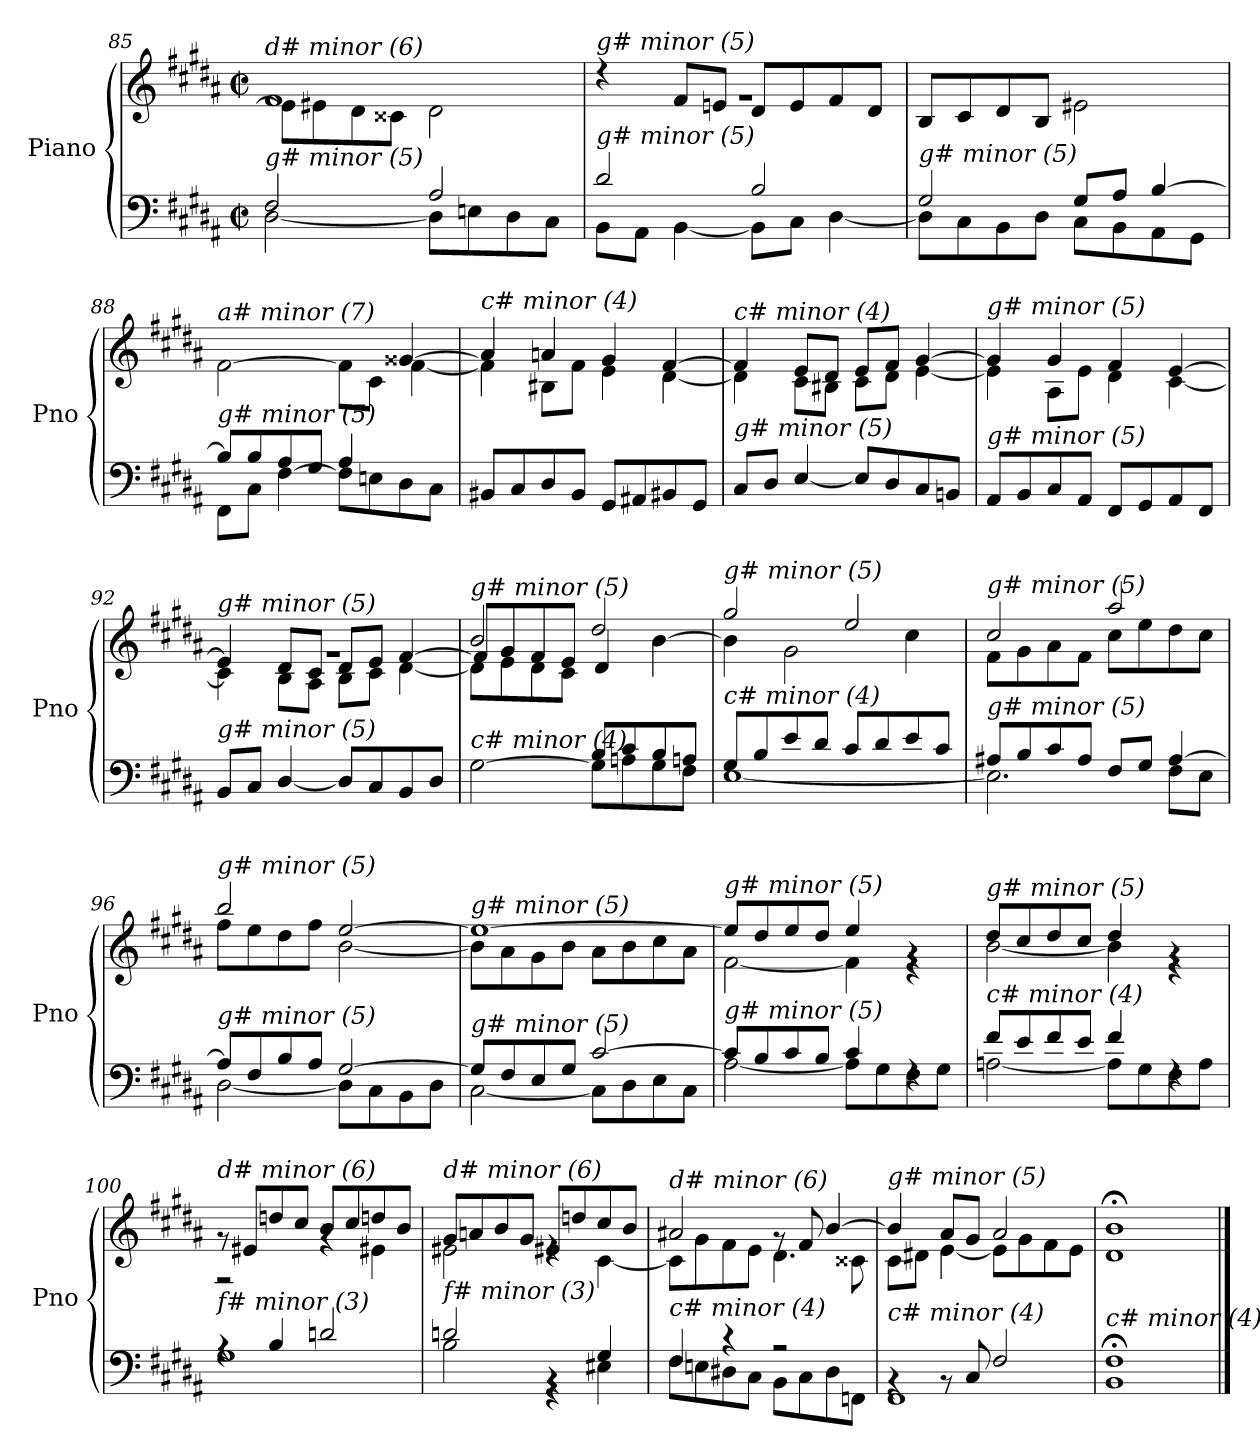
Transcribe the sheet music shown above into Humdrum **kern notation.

**kern	**kern
*part1	*part1
*staff2	*staff1
*I"Piano	*
*I'Pno	*
*clefF4	*clefG2
*k[f#c#g#d#a#]	*k[f#c#g#d#a#]
*M2/2	*M2/2
*met(c|)	*met(c|)
=85	=85
*^	*^
!	!	!LO:TX:i:t=d# minor (6)	!
!LO:TX:i:t=g# minor (5)	!	!	!
2F#/	[2D#\	1f#	8e#\L]
.	.	.	8e#X\
.	.	.	8d#\
.	.	.	8c##Xi\J
2A#/	8D#\L]	.	2d#\
.	8En\	.	.
.	8D#\	.	.
.	8C#\J	.	.
=86	=86	=86	=86
!	!	!LO:TX:i:t=g# minor (5)	!
!LO:TX:i:t=g# minor (5)	!	!	!
2d#/	8BB\L	1rg	4rdd
.	8AA#\J	.	.
.	[4BB\	.	8f#/L
.	.	.	8en/J
2B/	8BB\L]	.	8d#/L
.	8C#\J	.	8e/
.	[4D#\	.	8f#/
.	.	.	8d#/J
!!LO:LB:g=z
=87	=87	=87	=87
!	!	!LO:TX:i:t=d# minor (6)	!
!LO:TX:i:t=g# minor (5)	!	!	!
*	*	*v	*v
2G#/	8D#\L]	8B/L
.	8C#\	8c#/
.	8BB\	8d#/
.	8D#\J	8B/J
8G#/L	8C#\L	2e#X\
8A#/J	8BB\	.
[4B/	8AA#\	.
.	8GG#\J	.
=88	=88	=88
*	*^	*^
*	*	*	*	*^
!	!	!	!LO:TX:i:t=a# minor (7)	!	!
!LO:TX:i:t=g# minor (5)	!	!	!	!	!
2.ryy	8B/L]	8FF#\L	[2f#\	2.ryy	2.ryy
.	8B/	8C#\J	.	.	.
.	8A#/	[4F#\	.	.	.
.	8G#/J	.	.	.	.
.	8F#\L]	4A#/	8f#\L]	.	.
.	8En\	.	8c#\J	.	.
4ryy	8D#\	4ryy	[4g##Xj/	[4f#\	4ryy
.	8C#\J	.	.	.	.
*	*v	*v	*	*	*
*	*	*	*v	*v
=89	=89	=89	=89
!	!	!LO:TX:i:t=c# minor (4)	!
!LO:TX:i:t=a# minor (7)	!	!	!
*v	*v	*	*
8BB#X/L	4a/]	4f#\]
8C#/	.	.
8D#/	4an/	8B#X\L
8BB#/J	.	8f#\J
8GG#/L	4g#/	4e\
8AA#X/	.	.
8BB#X/	[4f#/	[4d#\
8GG#/J	.	.
=90	=90	=90
!	!LO:TX:i:t=c# minor (4)	!
!LO:TX:i:t=g# minor (5)	!	!
8C#/L	4f#/]	4d#\]
8D#/J	.	.
[4E/	8e/L	8c#\L
.	8d#/J	8B#X\J
8E/L]	8e/L	8c#\L
8D#/	8f#/J	8d#\J
8C#/	[4g#/	[4e\
8BBn/J	.	.
!!LO:LB:g=z	!!
=91	=91	=91
!	!LO:TX:i:t=g# minor (5)	!
!LO:TX:i:t=g# minor (5)	!	!
8AA#/L	4g#/]	4e\]
8BB/	.	.
8C#/	4g#/	8A#\L
8AA#/J	.	8e\J
8FF#/L	4f#/	4d#\
8GG#/	.	.
8AA#/	[4e/	[4c#\
8FF#/J	.	.
=92	=92	=92
*	*	*^
!	!LO:TX:i:t=g# minor (5)	!	!
!LO:TX:i:t=g# minor (5)	!	!	!
8BB/L	1rg	4c#\]	4e/]
8C#/J	.	.	.
[4D#/	.	8B\L	8d#/L
.	.	8A#\J	8c#/J
8D#/L]	.	8B\L	8d#/L
8C#/	.	8c#\J	8e/J
8BB/	.	[4d#\	[4f#/
8D#/J	.	.	.
=93	=93	=93	=93
*^	*	*	*^
*	*^	*	*	*	*
!	!	!	!LO:TX:i:t=g# minor (5)	!	!	!
!LO:TX:i:t=c# minor (4)	!	!	!	!	!	!
2ryy	[2G#\	2ryy	2b/	8d#\L]	8f#/L]	2ryy
.	.	.	.	8e\	8g#/	.
.	.	.	.	8d#\	8f#/	.
.	.	.	.	8c#\J	8e/J	.
2ryy	8B/L	8G#\L]	2dd#/	2ryy	4d#/	2ryy
.	8c#/	8An\	.	.	.	.
.	8B/	8G#\	.	.	[4b\	.
.	8An/J	8F#\J	.	.	.	.
*	*	*	*	*v	*v	*v
=94	=94	=94	=94	=94
!	!	!	!LO:TX:i:t=g# minor (5)	!
!LO:TX:i:t=c# minor (4)	!	!	!	!
*	*v	*v	*	*
8G#/L	[1E	2gg#/	4b\]
8B/	.	.	.
8e/	.	.	2g#\
8d#/J	.	.	.
8c#/L	.	2ee/	.
8d#/	.	.	.
8e/	.	.	4cc#\
8c#/J	.	.	.
=95	=95	=95	=95
!	!	!LO:TX:i:t=g# minor (5)	!
!LO:TX:i:t=g# minor (5)	!	!	!
8A#X/L	2.E\]	2cc#/	8f#\L
8B/	.	.	8g#\
8c#/	.	.	8a#\
8A#/J	.	.	8f#\J
8F#/L	.	2aa#/	8cc#\L
8G#/J	.	.	8ee\
[4A#/	8F#\L	.	8dd#\
.	8E\J	.	8cc#\J
!!LO:LB:g=z	!!
=96	=96	=96	=96
!	!	!LO:TX:i:t=g# minor (5)	!
!LO:TX:i:t=g# minor (5)	!	!	!
8A#/L]	[2D#\	2bb/	8ff#\L
8F#/	.	.	8ee\
8B/	.	.	8dd#\
8A#/J	.	.	8ff#\J
[2G#/	8D#\L]	[2ee/	[2b\
.	8C#\	.	.
.	8BB\	.	.
.	8D#\J	.	.
=97	=97	=97	=97
!	!	!LO:TX:i:t=g# minor (5)	!
!LO:TX:i:t=g# minor (5)	!	!	!
8G#/L]	[2C#\	1ee_	8b\L]
8F#/	.	.	8a#\
8E/	.	.	8g#\
8G#/J	.	.	8b\J
[2c#/	8C#\L]	.	8a#\L
.	8D#\	.	8b\
.	8E\	.	8cc#\
.	8C#\J	.	8a#\J
=98	=98	=98	=98
!	!	!LO:TX:i:t=g# minor (5)	!
!LO:TX:i:t=g# minor (5)	!	!	!
8c#/L]	[2A#\	8ee/L]	[2f#\
8B/	.	8dd#/	.
8c#/	.	8ee/	.
8B/J	.	8dd#/J	.
4c#/	8A#\L]	4ee/	4f#\]
.	8G#\	.	.
4rF	8F#\	4rg	4r
.	8G#\J	.	.
=99	=99	=99	=99
!	!	!LO:TX:i:t=g# minor (5)	!
!LO:TX:i:t=c# minor (4)	!	!	!
8f#/L	[2An\	8dd#/L	[2b\
8e/	.	8cc#/	.
8f#/	.	8dd#/	.
8e/J	.	8cc#/J	.
4f#/	8A\L]	4dd#/	4b\]
.	8G#\	.	.
4rF	8F#\	4rg	4r
.	8A\J	.	.
!!LO:PB:g=z	!!
=100	=100	=100	=100
!	!	!LO:TX:i:t=d# minor (6)	!
!LO:TX:i:t=f# minor (3)	!	!	!
4rA	1G#	8rg	2r
.	.	8e#X/L	.
4B/	.	8ddn/	.
.	.	8cc#/J	.
2dn/	.	8b/L	4rg
.	.	8cc#/	.
.	.	8ddn/	4e#X\
.	.	8b/J	.
=101	=101	=101	=101
!	!	!LO:TX:i:t=d# minor (6)	!
!LO:TX:i:t=f# minor (3)	!	!	!
2dn/	2B\	8g#/L	2e#X\
.	.	8an/	.
.	.	8b/	.
.	.	8g#/J	.
4rBB	4r	8e#X/L	4re
.	.	8ddn/	.
4G#/	4E#X\	8cc#/	[4c#\
.	.	8b/J	.
=102	=102	=102	=102
!	!	!LO:TX:i:t=d# minor (6)	!
!LO:TX:i:t=c# minor (4)	!	!	!
4F#/	8F#\L	2a#X/	8c#\L]
.	8En\	.	8g#\
4r	8D#X\	.	8f#\
.	8C#\J	.	8e\J
2r	8BB\L	8rg	4.d#\
.	8C#\	8f#/	.
.	8D#\	[4b/	.
.	8FFnj\J	.	8c##Xj\
=103	=103	=103	=103
!	!	!LO:TX:i:t=g# minor (5)	!
!LO:TX:i:t=c# minor (4)	!	!	!
4rBB	1FF#	4b/]	8c#\L
.	.	.	8d#X\J
8rBB	.	8a#/L	[4e\
8C#/	.	8g#/J	.
2F#/	.	2a#/	8e\L]
.	.	.	8g#\
.	.	.	8f#\
.	.	.	8e\J
*v	*v	*	*
=104	=104	=104
!	!LO:TX:i:t=g# minor (5)	!
!LO:TX:i:t=c# minor (4)	!	!
*	*v	*v
1BB;< 1F#;<	1d#;< 1b;<
==	==
*-	*-
